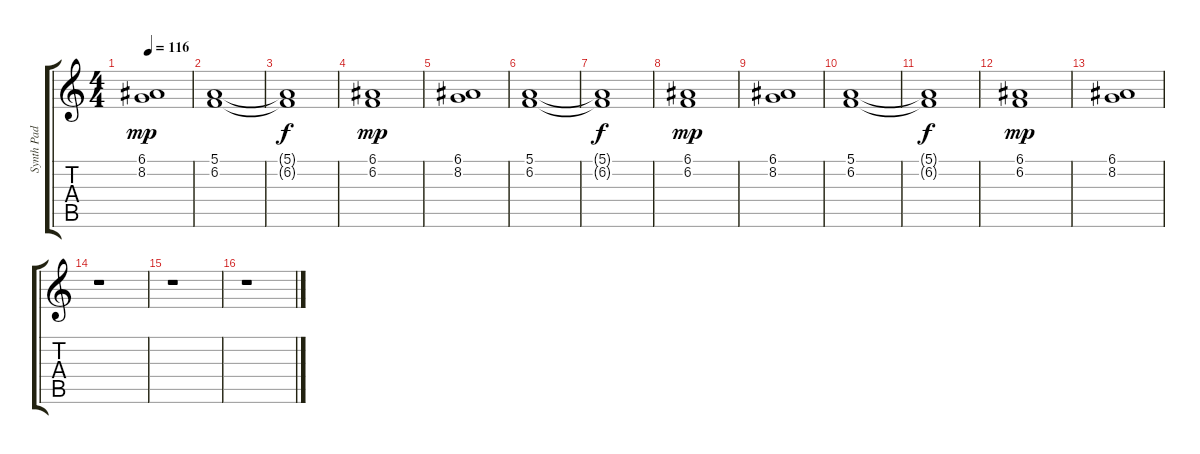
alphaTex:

\track ("Synth Pad (Sweep)   " "Synth Pad ") {instrument pad8sweep}
\staff {score tabs}
\tuning (E4 B3 G3 D3 A2 E2) {hide}
\ts (4 4)
\tempo 116
\clef g2
\ks c
(6.1 8.2).1{dy mp} |
(5.1 6.2).1{volume 8} |
(5.1{t} 6.2{t}).1{dy f} |
(6.1 6.2).1{dy mp} |
(6.1 8.2).1 |
(5.1 6.2).1{volume 6} |
(5.1{t} 6.2{t}).1{dy f} |
(6.1 6.2).1{dy mp} |
(6.1 8.2).1 |
(5.1 6.2).1{volume 5} |
(5.1{t} 6.2{t}).1{dy f} |
(6.1 6.2).1{dy mp} |
(6.1 8.2).1 |
r.1 |
r.1 |
r.1
